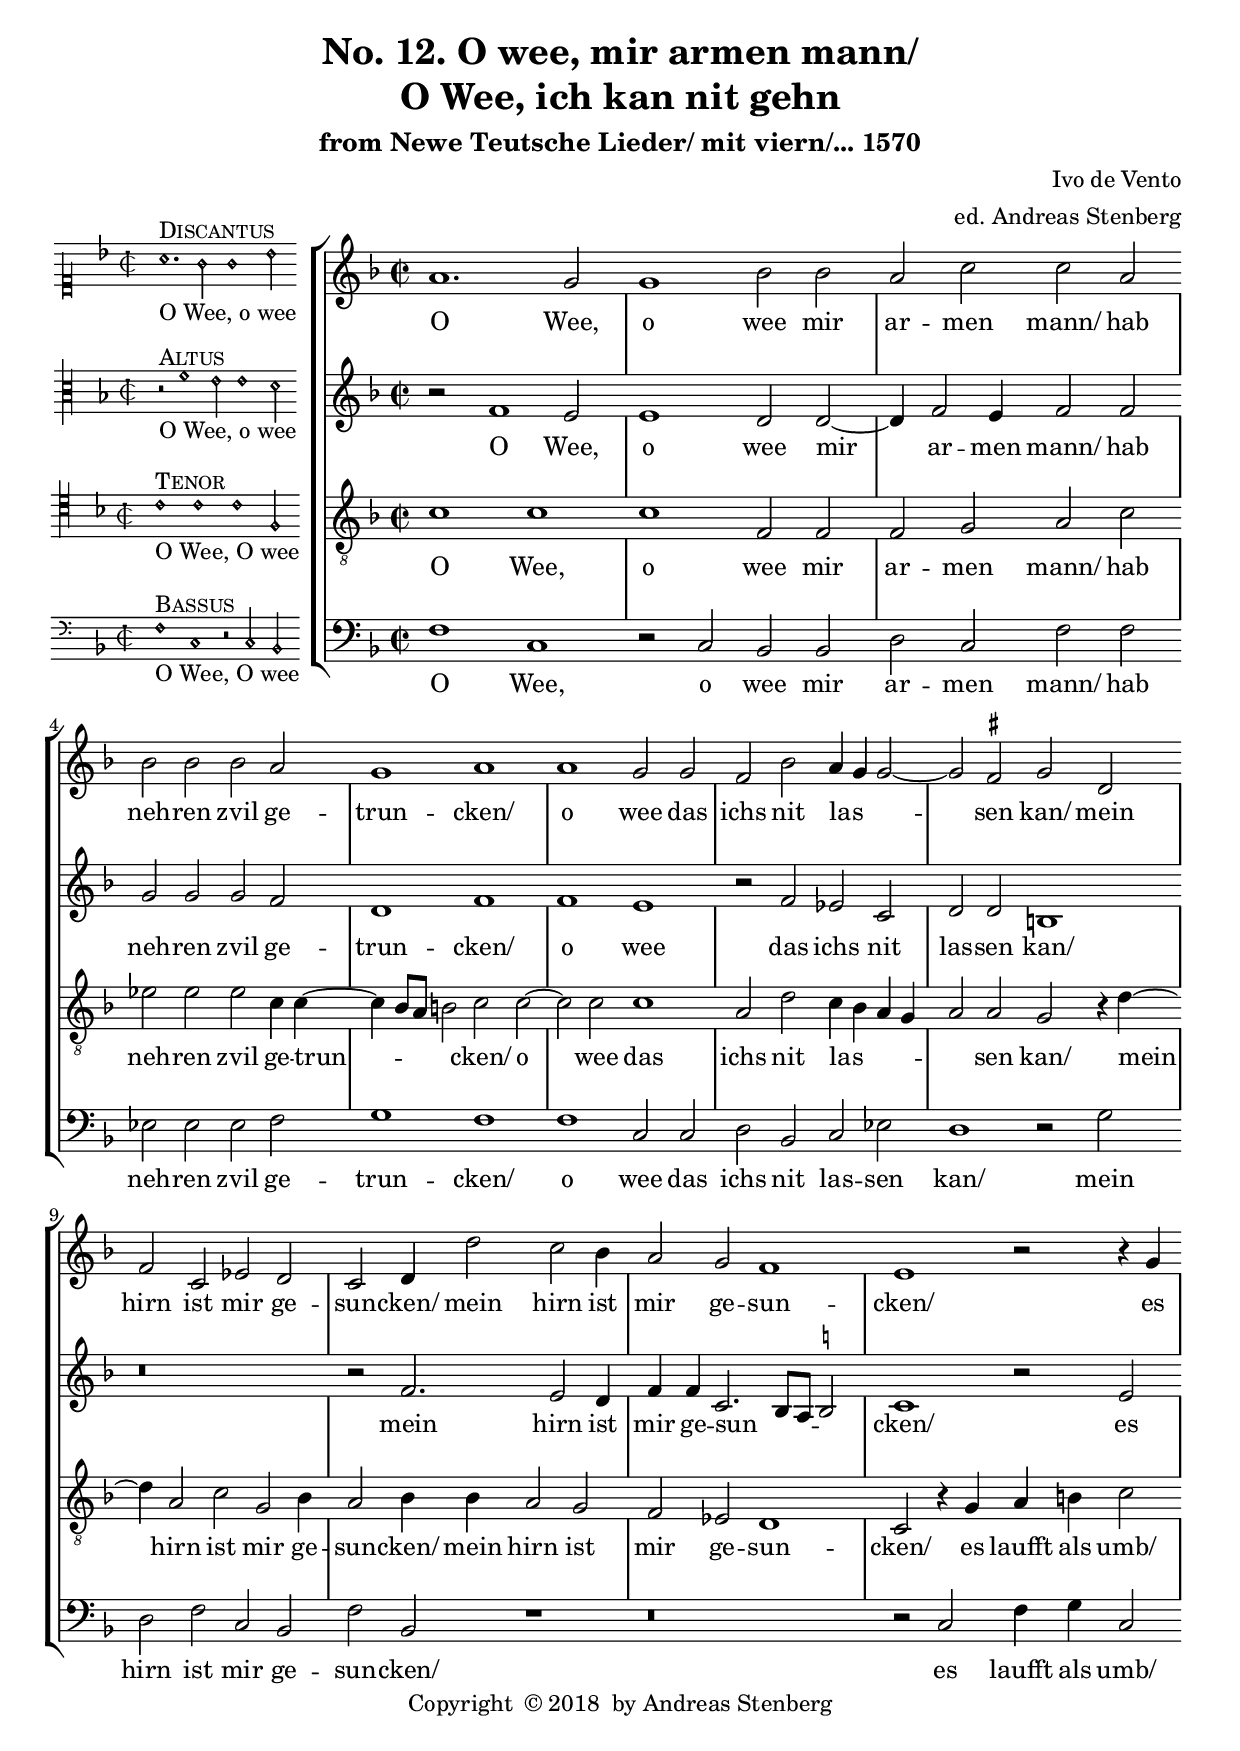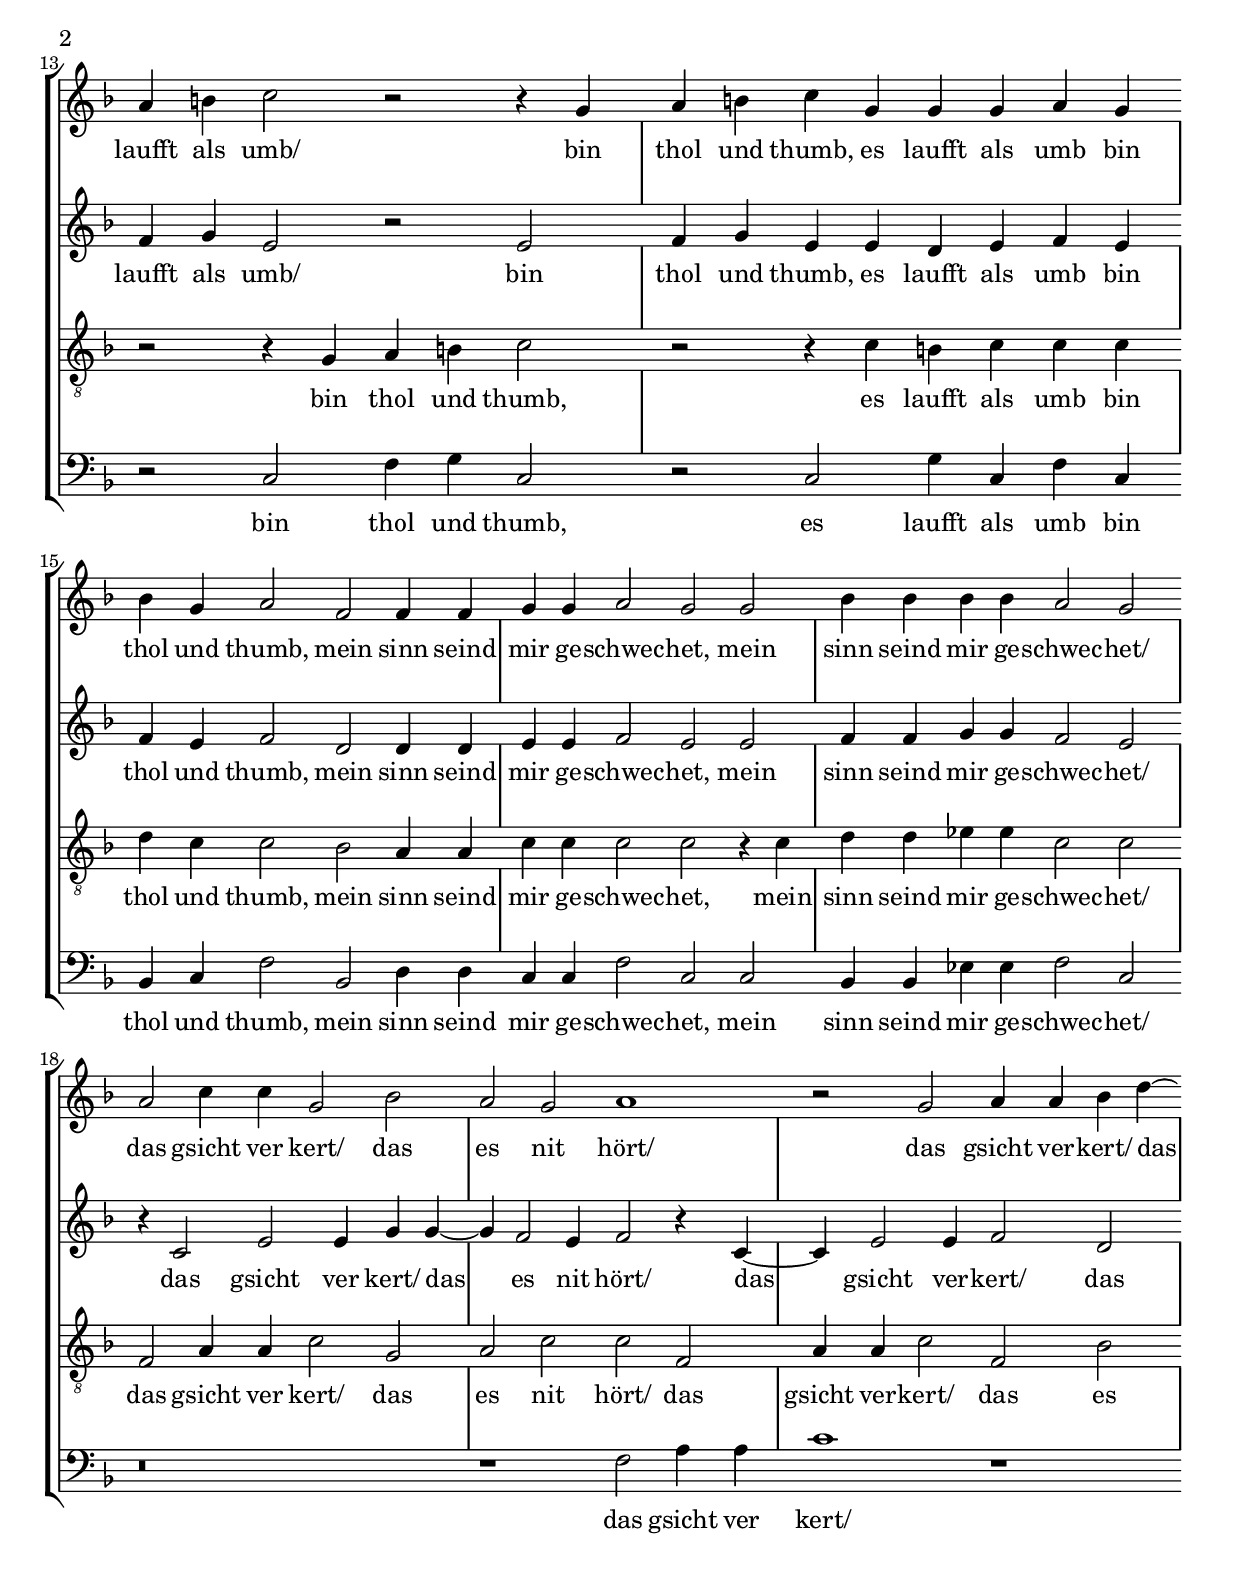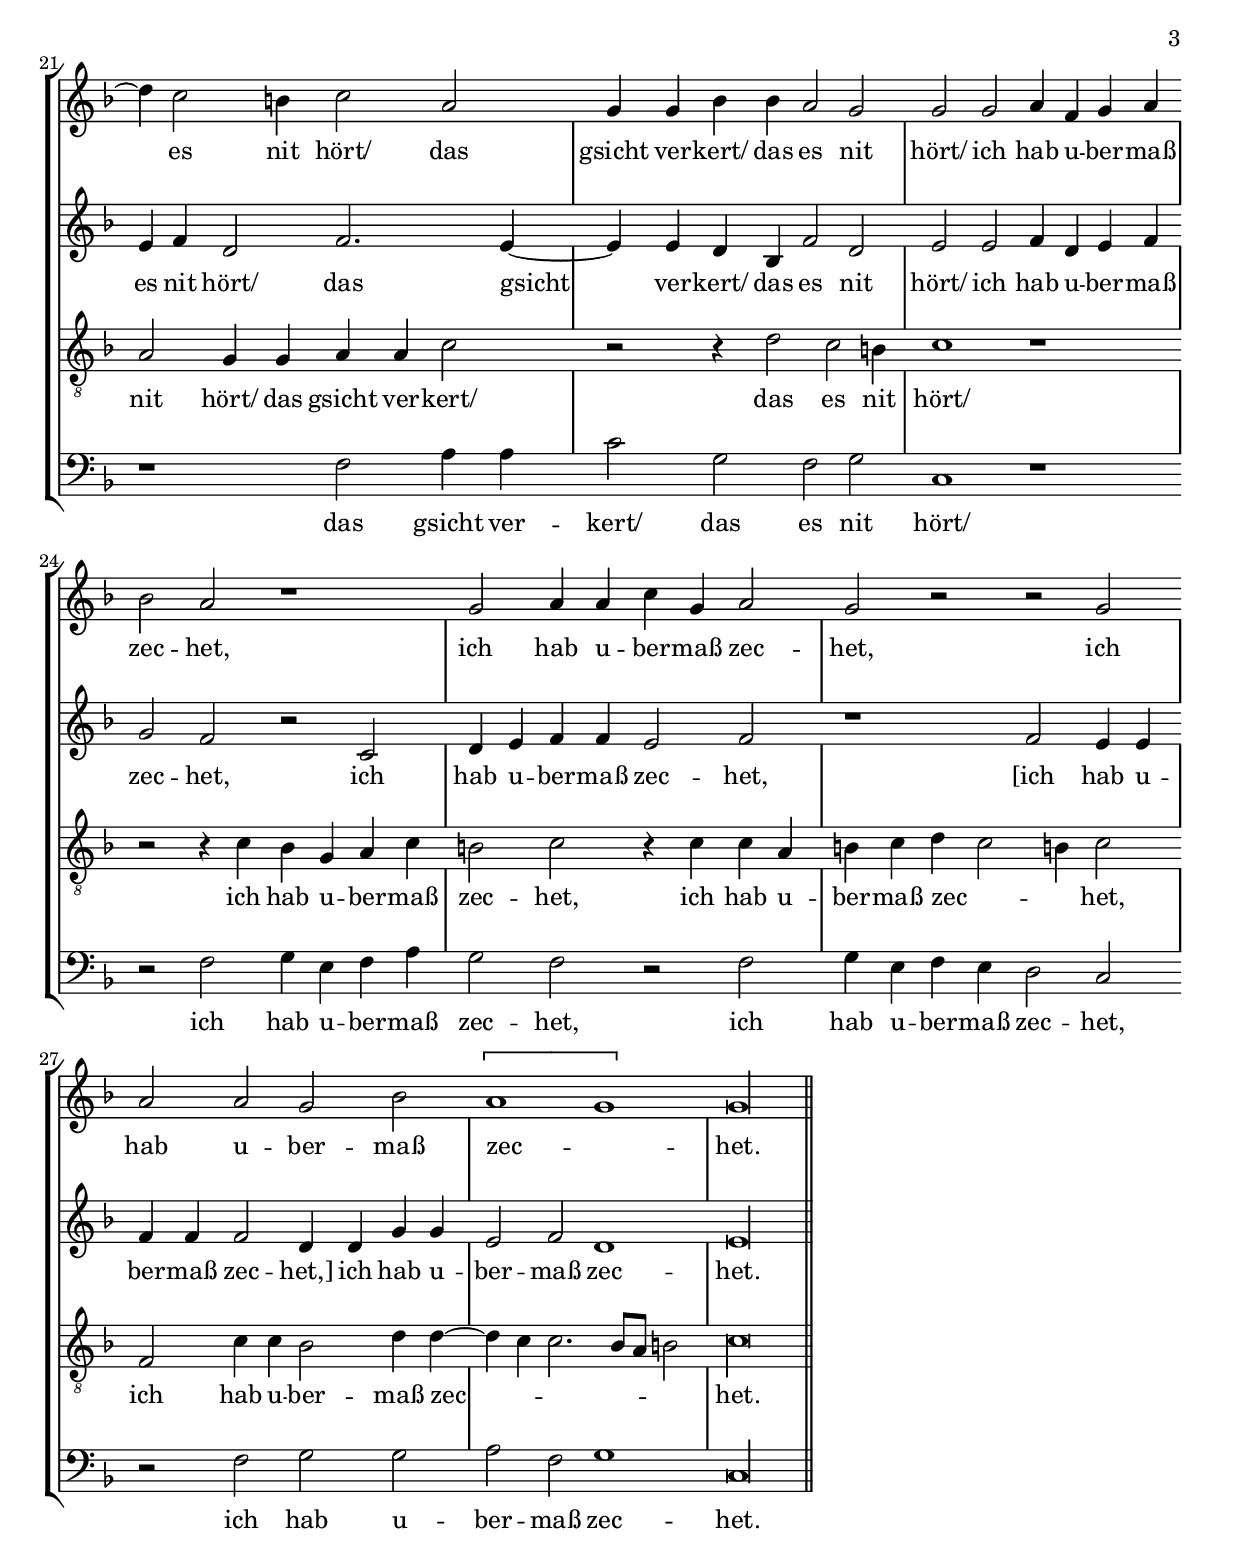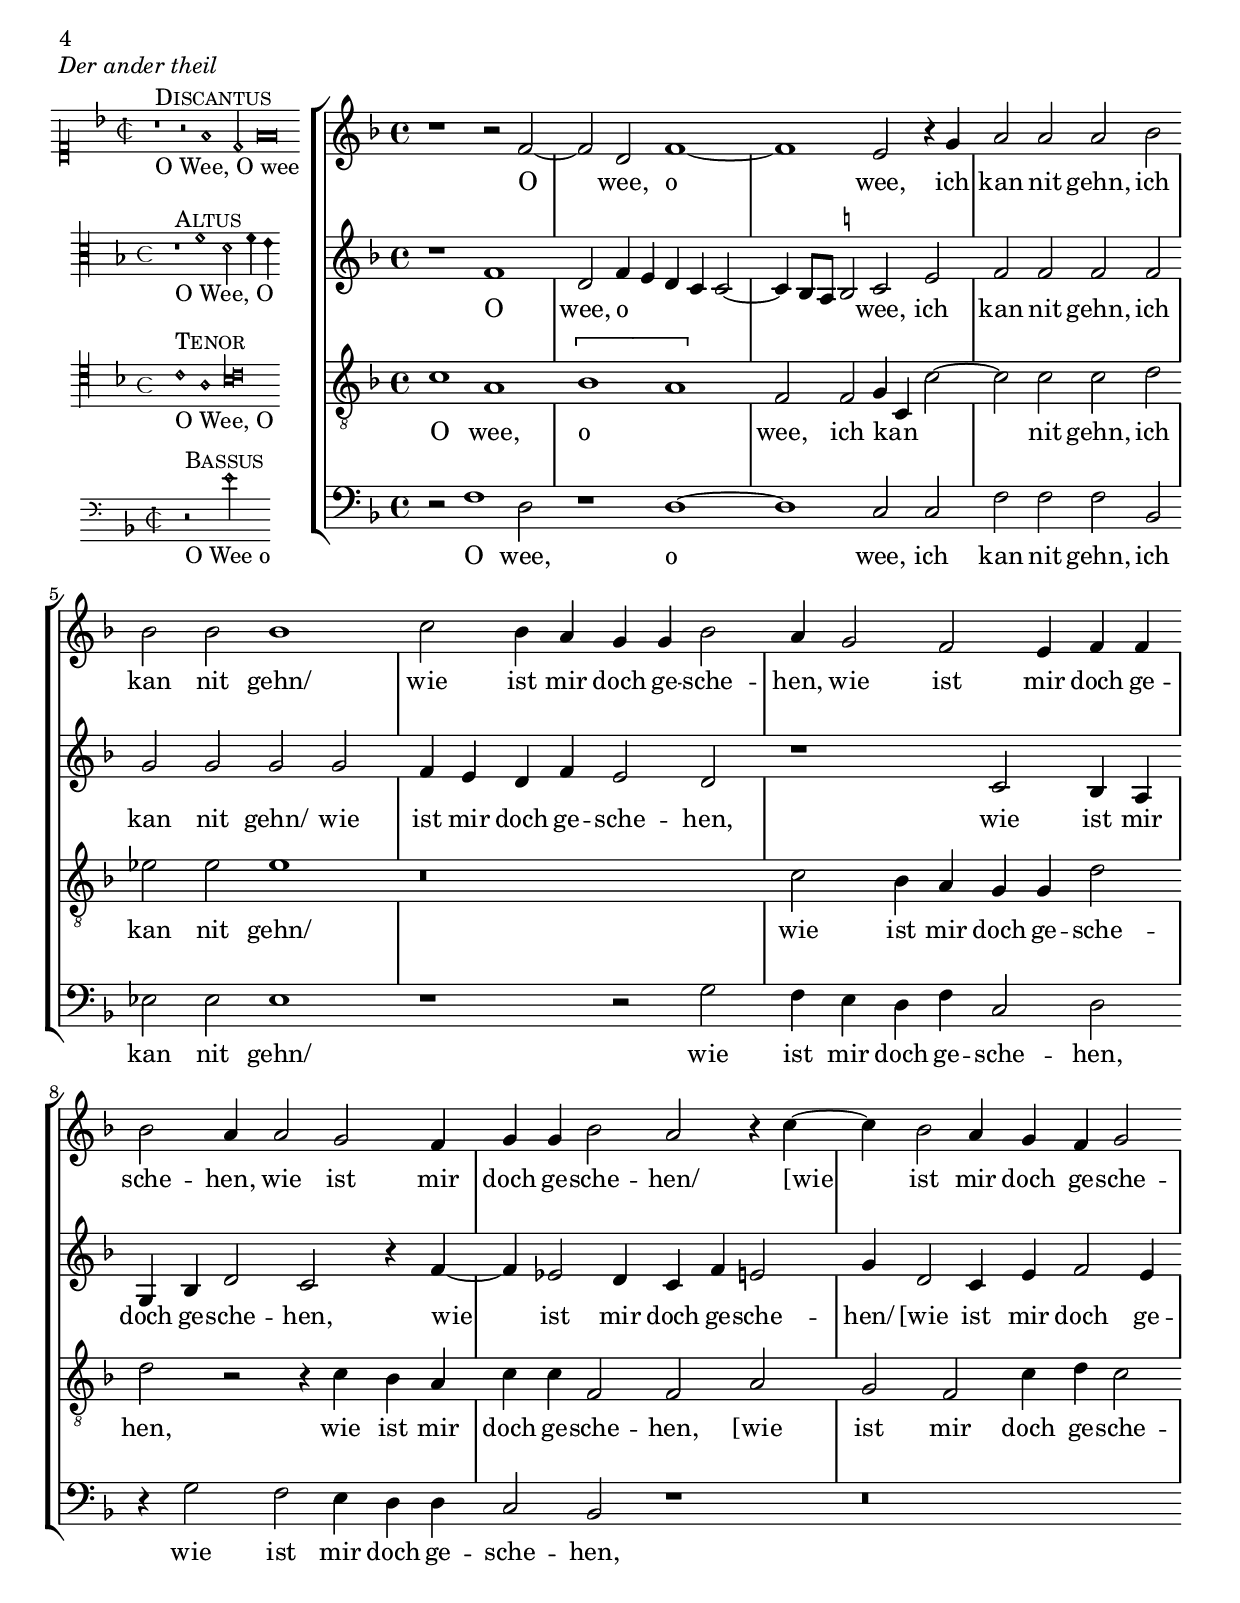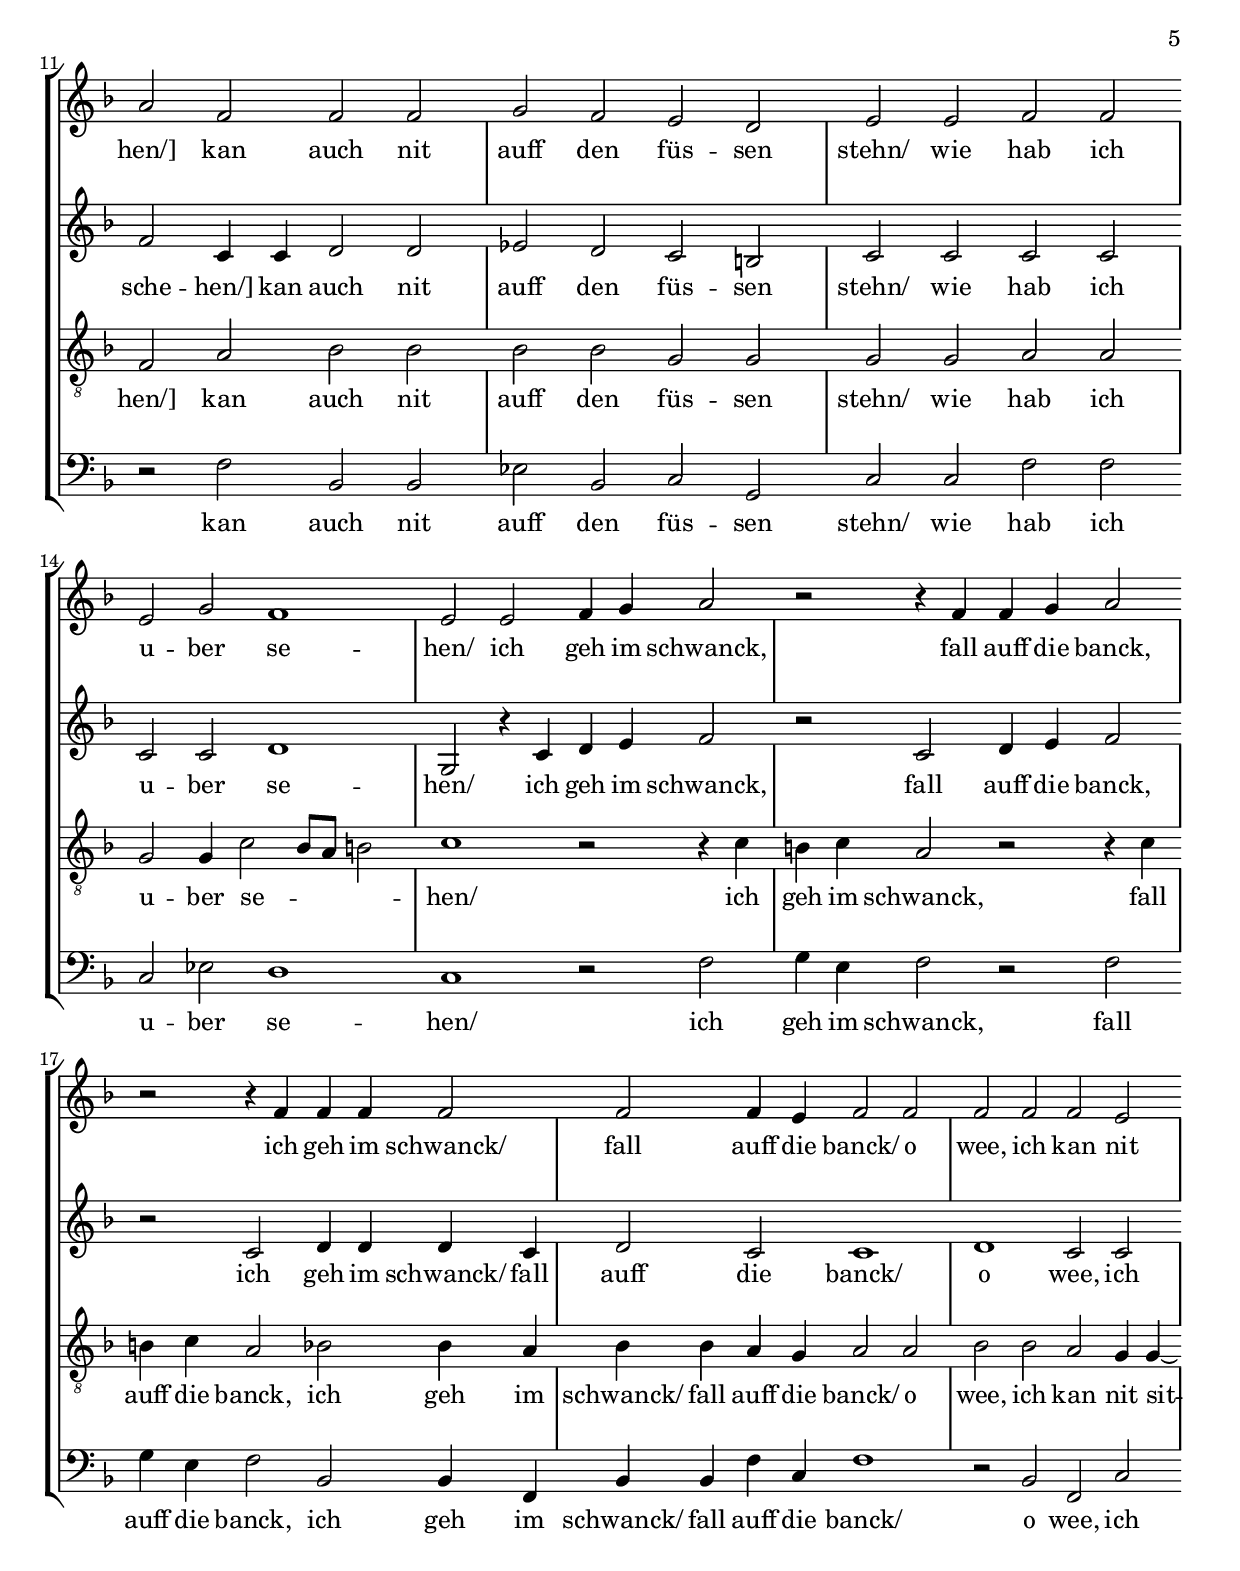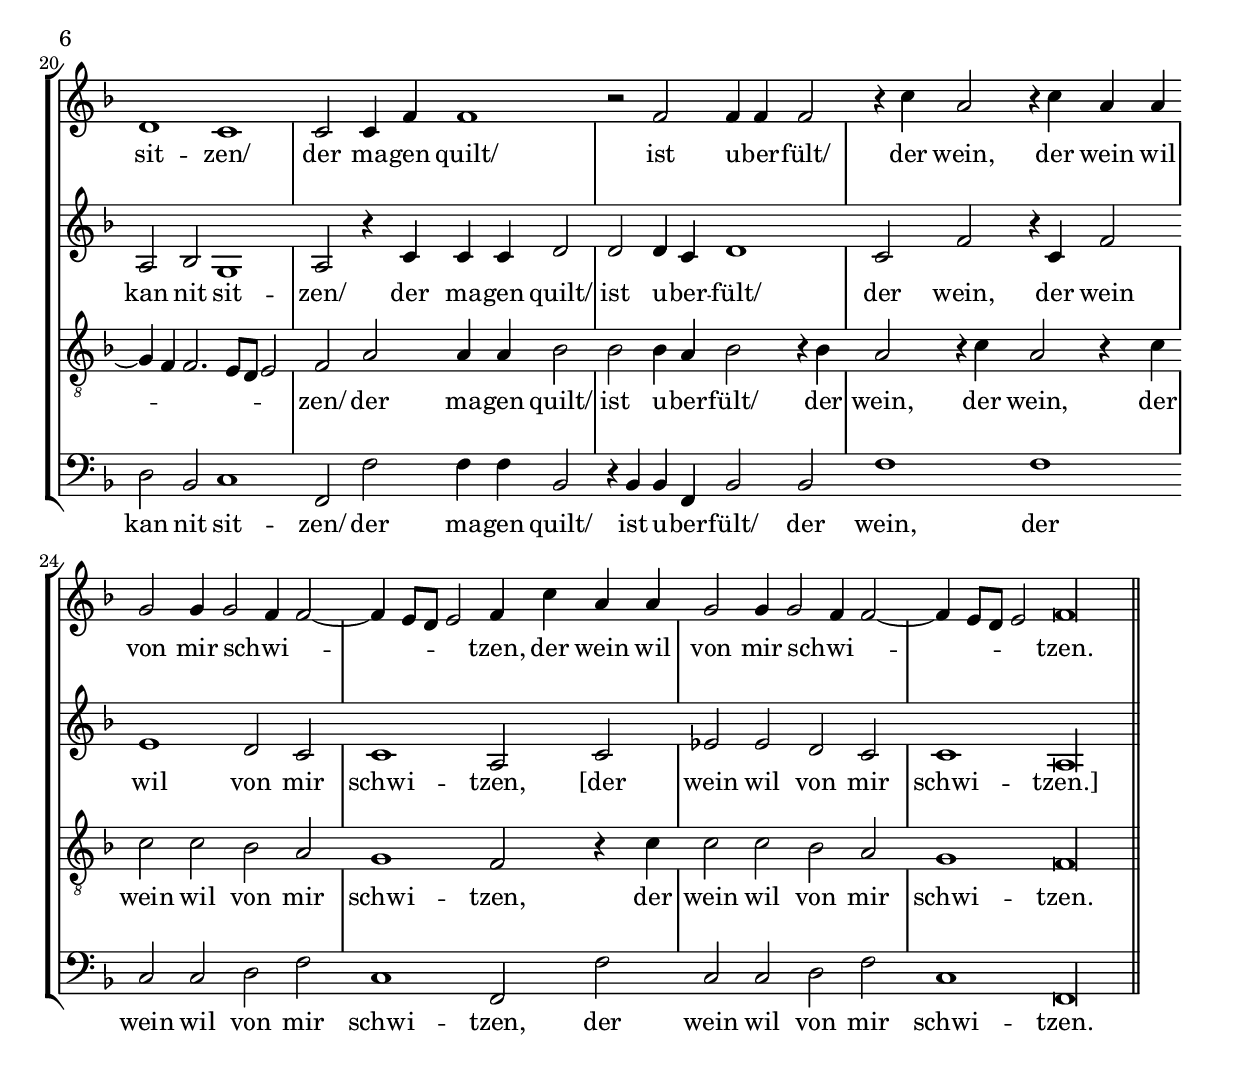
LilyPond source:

\version "2.18.0"
\include "deutsch.ly"
ficta = \once \set suggestAccidentals =##t
\header {
  title = \markup {
    \center-column {
      "No. 12. O wee, mir armen mann/"
      "O Wee, ich kan nit gehn"
      \vspace #0.5
    }
  }
  subtitle = "from Newe Teutsche Lieder/ mit viern/... 1570"
  composer = "Ivo de Vento"
  arranger = "ed. Andreas Stenberg"
  poet = ""
  meter =""
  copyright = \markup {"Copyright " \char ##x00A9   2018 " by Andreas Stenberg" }
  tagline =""
}
global = {
  \key f \major
}

sopMusic = \relative c'' {

  \set Score.tempoHideNote = ##t
  \tempo 2 = 86
  \time 2/2
  \set Timing.measureLength = #(ly:make-moment 4/2)
  \override Staff.BarLine.transparent = ##t
 a1. g2
 g1 b2 b2
 a2 c2 c2 a2
 b2 b2 b2 a2
 g1 a1
 a1	 							%% end of first line in orig.
 g2 g2
 f2 b2 a4 \melisma g4 g2~
 g2\melismaEnd \ficta fis2 g2 d2
 f2 c2 es2 d2
 c2 d4 d'2 c2 b4						%% end of second line
 a2 g2 f1
 e1 r2 r4 g4
 a4 h4 c2 r2 r4 g4
 a4 h4 c4 g4 g4 g4 a4 g4
 b4 g4 a2							%% end of third line
 f2 f4 f4
 g4 g4 a2 g2 g2
 b4 b4 b4 b4 a2 g2
 a2 c4 c4 g2 b2							%% end of fourth line
 a2 g2 a1
 r2 g2 a4 a4 b4 d4~
 d4 c2 h4 c2 a2
 g4 g4 b4 b4 a2 g2
 g2 g2								%% end of fifth line
 a4 f4 g4 a4
 b2 a2 r1
 g2 a4 a4 c4 g4 a2
 g2 r2 r2 g2
 a2 a2 g2 b2
 \[a1\melisma g1\]\melismaEnd
 \cadenzaOn
 g\longa
 \revert Staff.BarLine.transparent
  \bar "||"
}
sopWords = \lyricmode {
  O Wee, o wee mir ar -- men mann/
  hab neh -- ren zvil ge -- trun -- cken/
  o wee das ichs nit las --  sen kan/
  mein hirn ist mir ge -- sun -- cken/
  mein hirn ist mir ge -- sun -- cken/
  es laufft als umb/
  bin thol und thumb,
  es laufft als umb bin thol und thumb,
  mein sinn seind mir ge -- schwec -- het,
  mein sinn seind mir ge -- schwec -- het/
  das gsicht ver kert/
  das es nit hört/
  das gsicht ver  -- kert/
  das es nit hört/
  das gsicht ver  -- kert/
  das es nit hört/
  ich hab u -- ber -- maß zec -- het,
  ich hab u -- ber -- maß zec -- het,
  ich hab u -- ber -- maß zec -- het.
}
altoMusic = \relative c' {
  \override Staff.BarLine.transparent = ##t
  r2 f1 e2
  e1 d2 d2~
  d4 f2 e4 f2 f2
  g2 g2 g2 f2
  d1 f1
  f1										%% end of first line in orig.
  e1
  r2 f2 es2 c2
  d2 d2 h1
  r\breve
  r2 f'2. e2 d4
  f4 f4 c2.\melisma b8 a8 \ficta h2\melismaEnd
  c1 r2 e2
  f4 g4 e2 r2 e2								%% end of second line
  f4 g4 e4 e4 d4 e4 f4 e4
  f4 e4 f2 d2  d4 d4
  e4 e4 f2 e2 e2								%% end of third line
  f4 f4 g4 g4 f2 e2
  r4 c2 e2 e4  g4 g4~
  g4 f2 e4  f2 r4 c4~
  c4 e2 e4 f2 d2								%% end of fourth line
  e4 f4 d2 f2. e4~
  e4 e4 d4 b4 f'2 d2
  e2 e2 f4 d4 e4 f4
  g2 f2 r2 c2									%% end of fifth line
  d4 e4 f4 f4 e2 f2
  r1 f2 e4 e4
  f4 f4 f2 d4 d4 g4 g4
  e2 f2 d1
  \cadenzaOn
  e\longa
  \revert Staff.BarLine.transparent
}
altoWords = \lyricmode {
  O Wee, o wee mir ar -- men mann/
  hab neh -- ren zvil ge -- trun -- cken/
  o wee das ichs nit las --  sen kan/
  mein hirn ist mir ge -- sun -- cken/
  es laufft als umb/
  bin thol und thumb,
  es laufft als umb bin thol und thumb,
  mein sinn seind mir ge -- schwec -- het,
  mein sinn seind mir ge -- schwec -- het/
  das gsicht ver kert/
  das es nit hört/
  das gsicht ver  -- kert/
  das es nit hört/
  das gsicht ver  -- kert/
  das es nit hört/
  ich hab u -- ber -- maß zec -- het,
  ich hab u -- ber -- maß zec -- het,
  [ich hab u -- ber -- maß zec -- het,]
  ich hab u -- ber -- maß zec -- het.
}
tenorMusic = \relative c' {
  \clef "treble_8"
  \override Staff.BarLine.transparent = ##t
   c1 c1 
   c1 f,2 f2
   f2 g2 a2 c2
   es2 es2 es2 c4 c4~\melisma
   c4 b8 a8 h2\melismaEnd							%% end of first line in orig.
   c2 c2~
   c2 c2 c1
   a2 d2 c4\melisma b4 a4 g4
   a2\melismaEnd a2 g2 r4 d'4~
   d4 a2 c2 g2 b4
   a2 b4 b4									%% end of second line.
   a2 g2
   f2 es2 d1
   c2 r4 g'4 a4 h4 c2
   r2 r4 g4 a4 h4 c2
   r2 r4 c4 h4 c4 c4 c4 							%% end of third line
   d4 c4 c2 b2a4 a4
   c4 c4 c2 c2 r4 c4
   d4 d4 es4 es4 c2 c2
   f,2 a4 a4 c2 g2								%% end of fourth line
   a2 c2 c2 f,2
   a4 a4 c2 f,2 b2
   a2 g4 g4 a4 a4 c2
   r2 r4 d2 c2 h4
   c1 r1
   r2 r4 c4									%% end of fifth line
   b4 g4 a4 c4
   h2 c2 r4 c4 c4 a4
   h4 c4 d4\melisma c2 h!4\melismaEnd c2
   f,2 c'4 c4 b2 d4 d4~\melisma
   d4 c4 c2. b8 a8 h2\melismaEnd
   \cadenzaOn
   c\longa
 \revert Staff.BarLine.transparent
}
tenorWords = \lyricmode {
  O Wee, o wee mir ar -- men mann/
  hab neh -- ren zvil ge -- trun -- cken/
  o wee das ichs nit las --  sen kan/
  mein hirn ist mir ge -- sun -- cken/
  mein hirn ist mir ge -- sun -- cken/
  es laufft als umb/
  bin thol und thumb,
  es laufft als umb bin thol und thumb,
  mein sinn seind mir ge -- schwec -- het,
  mein sinn seind mir ge -- schwec -- het/
  das gsicht ver kert/
  das es nit hört/
  das gsicht ver  -- kert/
  das es nit hört/
  das gsicht ver  -- kert/
  das es nit hört/
  ich hab u -- ber -- maß zec -- het,
  ich hab u -- ber -- maß zec -- het,
  ich hab u -- ber -- maß zec -- het.
}
bassMusic = \relative c {
  \override Staff.BarLine.transparent = ##t
  f1 c1
  r2 c2 b2 b2
  d2 c2 f2 f2
  es2 es2 es2 f2
  g1 f1										%% end of first line in orig.
  f1 c2 c2 
  d2 b2 c2 es2
  d1 r2 g2
  d2 f2 c2 b2
  f'2 b,2 r1
  r\breve
  r2 c2 f4 g4 c,2								%% end of second line
  r2 c2 f4 g4 c,2
  r2 c2 g'4 c,4 f4 c4
  b4 c4 f2 b,2 d4 d4
  c4 c4 f2 c2 c2								%% end of thrid line
  b4 b4 es4 es f2 c2
  r\breve
  r1 f2 a4 a4
  c1 r1
  r1 f,2 a4 a4 
  c2 g2 f2 g2
  c,1										%% end of fourth line
  r1
  r2 f2 g4 e4 f4 a4
  g2 f2 r2 f2
  g4 e4 f4 e4 d2 c2
  r2 f2 g2 g2
  a2 f2 g1
  \cadenzaOn
  c,\longa
  \revert Staff.BarLine.transparent
}
bassWords = \lyricmode {
  O Wee, o wee mir ar -- men mann/
  hab neh -- ren zvil ge -- trun -- cken/
  o wee das ichs nit las --  sen kan/
  mein hirn ist mir ge -- sun -- cken/
  es laufft als umb/
  bin thol und thumb,
  es laufft als umb bin thol und thumb,
  mein sinn seind mir ge -- schwec -- het,
  mein sinn seind mir ge -- schwec -- het/
  das gsicht ver kert/
  das gsicht ver  -- kert/
  das es nit hört/
  ich hab u -- ber -- maß zec -- het,
  ich hab u -- ber -- maß zec -- het,
  ich hab u -- ber -- maß zec -- het.
}
incipitDiscantus = \markup {
  \score {
    {
      %      \set Staff.instrumentName = #"Tenor "
      \override NoteHead.style = #'neomensural
      \override Rest.style = #'neomensural
      \override Staff.TimeSignature.style = #'mensural
      \cadenzaOn
      \clef "petrucci-c1"
      \key f \major
      \time 2/2

      a'1. ^\markup { \smallCaps"Discantus"} _"O Wee, o wee"
      g'2 g'1 b'2
    }
    \layout {
      \context {
        \Voice
        \remove "Ligature_bracket_engraver"
        \consists "Mensural_ligature_engraver"
      }
      line-width = 4.5\cm
    }
  }
}


incipitAltus = \markup {
  \score {
    {
      %      \set Staff.instrumentName = #"Tenor "
      \override NoteHead.style = #'neomensural
      \override Rest.style = #'neomensural
      \override Staff.TimeSignature.style = #'mensural
      \cadenzaOn
      \clef "petrucci-c3"
      \key f \major
      \time 2/2
      r2^\markup \smallCaps"Altus"_"O Wee, o wee"
      f'1 e'2 e'1 d'2
    }
    \layout {
      \context {
        \Voice
        \remove "Ligature_bracket_engraver"
        \consists "Mensural_ligature_engraver"
      }
      line-width = 4.5\cm
    }
  }
}


incipitTenor = \markup {
  \score {
    {
      %      \set Staff.instrumentName = #"Tenor "
      \override NoteHead.style = #'neomensural
      \override Rest.style = #'neomensural
      \override Staff.TimeSignature.style = #'mensural
      \cadenzaOn
      \clef "petrucci-c4"
      \key f \major
      \time 2/2
      c'1 ^\markup \smallCaps"Tenor" _"O Wee, O wee"
      c'1 c'1 f2
    }
    \layout {
      \context {
        \Voice
        \remove "Ligature_bracket_engraver"
        \consists "Mensural_ligature_engraver"
      }
      line-width = 5.0\cm
    }
  }
}
#(append! supported-clefs '(("mensural-f3" . ("clefs.mensural.f" 0 0))))

incipitBassus = \markup {
  \score {
    {
      %      \set Staff.instrumentName = #"Tenor "
      \override NoteHead.style = #'neomensural
      \override Rest.style = #'neomensural
      \override Staff.TimeSignature.style = #'mensural
      \cadenzaOn
      \clef "mensural-f"
      \key f \major
      \time 2/2
      f1^\markup \smallCaps"Bassus"_"O Wee, O wee"
      c1 r2 c2 b,2
    }
    \layout {
      \context {
        \Voice
        \remove "Ligature_bracket_engraver"
        \consists "Mensural_ligature_engraver"
      }
      line-width = 4.5\cm
    }
  }
}


\score {
  <<
    \new StaffGroup \with {
      \override VerticalAxisGroup.staff-staff-spacing = #'((basic-distance . 12))
    } <<
      \new Staff = treble <<
        \set Staff.instrumentName = \incipitDiscantus
        \new Voice = "sopranos" {
          \set  Staff.midiInstrument ="choir aahs"
          %	\voiceOne
          << \global \sopMusic >>
        }
      >>
      \new Lyrics = sopranos { s1 }

      \new Staff = "medius" <<
        \set Staff.instrumentName = \incipitAltus

        \new Voice = "altos" {
          %	\voiceTwo
          \set  Staff.midiInstrument ="choir aahs"
          << \global \altoMusic >>
        }
      >>

      \new Lyrics = "altos" { s1 }
      \new Staff = tenors <<
        \set Staff.instrumentName = \incipitTenor

        \clef "treble"
        \new Voice = "tenors" {
          \set  Staff.midiInstrument ="choir aahs"
          %	\voiceOne
          << \global \tenorMusic >>
        }
      >>
      \new Lyrics = "tenors" { s1 }

      \new Staff ="basses" {
        \set Staff.instrumentName = \incipitBassus

        \new Voice = "basses" {
          \set  Staff.midiInstrument ="choir aahs"
          \clef "bass"
          %	\voiceTwo
          << \global \bassMusic >>
        }
      }
    >>
    \new Lyrics = basses { s1 }

    \context Lyrics = sopranos \lyricsto sopranos \sopWords
    \context Lyrics = altos \lyricsto altos \altoWords
    \context Lyrics = tenors \lyricsto tenors \tenorWords
    \context Lyrics = basses \lyricsto basses \bassWords
  >>
  \layout {
    \context {
      \Score
      % no bars in staves
      %      \override BarLine.transparent = ##t

    }
    % the next three instructions keep the lyrics between the bar lines
    \context {
      \Lyrics
      \consists "Bar_engraver"
      \override BarLine.transparent = ##t
    }
    \context {
      \StaffGroup
      \consists "Separating_line_group_engraver"
    }
    \context {
      \Voice
      % no slurs
      \override Slur.transparent = ##t
      % Comment in the below "\remove" command to allow line
      % breaking also at those barlines where a note overlaps
      % into the next bar.  The command is commented out in this
      % short example score, but especially for large scores, you
      % will typically yield better line breaking and thus improve
      % overall spacing if you comment in the following command.
      %\remove "Forbid_line_break_engraver"
    }
    indent = 4.5\cm
  }

}
%% second part
globalIIl = {
  \key f \major
}

sopMusicII = \relative c'' {

  \set Score.tempoHideNote = ##t
  \tempo 2 = 86
  \time 4/4
  \set Timing.measureLength = #(ly:make-moment 4/2)
 \override Staff.BarLine.transparent = ##t
 r1 r2 f,2~
 f2 d2 f1~
 f1 e2 r4 g4
 a2 a2 a2 b2
 b2 b2 b1
 c2 b4 a4								%% end of first line in orig.
 g4 g4 b2
 a4 g2 f2 e4 f4 f4
 b2 a4 a2 g2 f4
 g4 g4 b2 a2 r4 c4~
 c4 b2 a4								%% end of second line
 g4 f4 g2 
 a2 f2 f2 f2 
 g2 f2 e2 d2
 e2 e2 f2 f2
 e2 g2 f1
 e2 e2 									%% end of third line
 f4 g4 a2
 r2 r4 f4 f4 g4 a2
 r2 r4 f4 f4 f4 f2
 f2 f4 e4 f2 f2
 f2 f2									%% end of fourth line
 f2 e2
 d1 c1
 c2 c4 f4 f1
 r2 f2 f4 f4 f2
 r4 c'4 a2 r4 c4 a4 a4
 g2 g4 g2\melisma f4 f2~
 f4 e8 d8 e2\melismaEnd						%% end of fifth line
 f4 c'4 a4 a4
 g2 g4 g2\melisma f4 f2~
 f4 e8 d8 e2\melismaEnd
 \cadenzaOn
 f\longa
 \revert Staff.BarLine.transparent
  \bar "||"
}
sopWordsII = \lyricmode {
  O wee, o wee, ich kan nit gehn,
  ich kan nit gehn/
  wie ist mir doch ge -- sche -- hen,
  wie ist mir doch ge -- sche -- hen,
  wie ist mir doch ge -- sche -- hen/
  [wie ist mir doch ge -- sche -- hen/]
  kan auch nit auff den füs -- sen stehn/
  wie hab ich u -- ber se -- hen/
  ich geh im schwanck,
  fall auff die banck,
  ich geh im schwanck/
  fall auff die banck/
  o wee, ich kan nit sit -- zen/
  der ma -- gen quilt/
  ist u -- ber -- fült/
  der wein, der wein wil von mir schwi -- tzen,
  der wein wil von mir schwi -- tzen.
}
altoMusicII = \relative c' {
  \override Staff.BarLine.transparent = ##t
  r1 f1 
  d2 f4\melisma e4 d4 c4 c2~
  c4 b8 a8 \ficta h2\melismaEnd c2 e2 
  f2 f2 f2 f2 
  g2 g2									%% end of first line in orig.
  g2 g2 
  f4 e4 d4 f4 e2 d2
  r1 c2 b4 a4
  g4 b4 d2 c2 r4 f4~
  f4 es2 d4 c4 f4 e2
  g4 d2 c4								%% end of second line
  e4 f2 e4
  f2 c4 c4 d2 d2
  es2 d2 c2 h2 
  c2 c2 c2 c2 
  c2 c2 d1
  g,2 r4 c4								%% end of third line
  d4 e4 f2
  r2 c2 d4 e4 f2
  r2 c2 d4 d4 d4 c4
  d2 c2 c1
  d1 c2 c2 
  a2 b2 g1
  a2 r4 c4								%% end of fourth line
  c4 c4 d2 
  d2 d4 c4 d1 
  c2 f2 r4 c4 f2
  e1 d2 c2
  c1 a2 c2
  es2 es2 d2 c2
  c1
  \cadenzaOn
  a\longa
  \revert Staff.BarLine.transparent
}
altoWordsII = \lyricmode {
  O wee, o wee, ich kan nit gehn,
  ich kan nit gehn/
  wie ist mir doch ge -- sche -- hen,
  wie ist mir doch ge -- sche -- hen,
  wie ist mir doch ge -- sche -- hen/
  [wie ist mir doch ge -- sche -- hen/]
  kan auch nit auff den füs -- sen stehn/
  wie hab ich u -- ber se -- hen/
  ich geh im schwanck,
  fall auff die banck,
  ich geh im schwanck/
  fall auff die banck/
  o wee, ich kan nit sit -- zen/
  der ma -- gen quilt/
  ist u -- ber -- fült/
  der wein, der wein wil von mir schwi -- tzen,
  [der wein wil von mir schwi -- tzen.]
}
tenorMusicII = \relative c' {
  \clef "treble_8"
  \override Staff.BarLine.transparent = ##t
   c1 a1
   \[b1\melisma a1\]\melismaEnd
   f2 f2 g4\melisma c,4 c'2~
   c2\melismaEnd c2 c2 d2 
   es2 es2 es1
   r\breve
   c2 b4 a4							%% end of first line in orig.
   g4 g4 d'2
   d2 r2 r4 c4 b4 a4
   c4 c4 f,2 f2 a2
   g2 f2 c'4 d4 c2
   f,2 a2 b2 b2							%% end of second line
   b2 b2 g2 g2 
   g2 g2 a2 a2
   g2 g4 c2\melisma b8 a8 h2\melismaEnd
   c1 r2 r4 c4
   h4 c4 a2 r2 r4 c4
   h4 c4 a2							%% en of third line
   b2 b4 a4
   b4 b4 a4 g4 a2 a2
   b2 b2 a2 g4 g4~\melisma
   g4 f4 f2. e8 d8 e2\melismaEnd
   f2 a2 a4 a4 b2						%% end of fourth line
   b2 b4 a4 b2 r4 b4
   a2 r4 c4 a2 r4 c4 
   c2 c2 b2 a2
   g1 f2 r4 c'4
   c2 c2 b2 a2
   g1
   \cadenzaOn
   f\longa
 \revert Staff.BarLine.transparent
}
tenorWordsII = \lyricmode {
  O wee, o wee, ich kan nit gehn,
  ich kan nit gehn/
  wie ist mir doch ge -- sche -- hen,
  wie ist mir doch ge -- sche -- hen,
  [wie ist mir doch ge -- sche -- hen/]
  kan auch nit auff den füs -- sen stehn/
  wie hab ich u -- ber se -- hen/
  ich geh im schwanck,
  fall auff die banck,
  ich geh im schwanck/
  fall auff die banck/
  o wee, ich kan nit sit -- zen/
  der ma -- gen quilt/
  ist u -- ber -- fült/
  der wein, 
  der wein, 
  der wein wil von mir schwi -- tzen,
  der wein wil von mir schwi -- tzen.
}
bassMusicII = \relative c {
  \override Staff.BarLine.transparent = ##t
  r2 f1 d2
  r1 d1~
  d1 c2 c2 
  f2 f2 f2 b,2
  es2 es2 es1
  r1 r2 g2						%% end of first line in orig.
  f4 e4 d4 f4 c2 d2
  r4 g2 f2 e4 d4 d4
  c2 b2 r1
  r\breve
  r2 f'2 b,2 b2
  es2 b2 c2 g2						%% end of second line
  c2 c2 f2 f2
  c2 es2 d1
  c1 r2 f2
  g4 e4 f2 r2 f2
  g4 e4 f2 b,2 b4 f4					%% end of third line
  b4 b4 f'4 c4 f1
  r2 b,2 f2 c'2
  d2 b2 c1
  f,2 f'2 f4 f4 b,2
  r4 b4 b4 f4						%% end of fourth line
  b2 b2 
  f'1 f1 
  c2 c2 d2 f2 
  c1 f,2 f'2 
  c2 c2 d2 f2 
  c1
  \cadenzaOn
  f,\longa
  \revert Staff.BarLine.transparent
}
bassWordsII = \lyricmode {
  O wee, o wee, ich kan nit gehn,
  ich kan nit gehn/
  wie ist mir doch ge -- sche -- hen,
  wie ist mir doch ge -- sche -- hen,
  kan auch nit auff den füs -- sen stehn/
  wie hab ich u -- ber se -- hen/
  ich geh im schwanck,
  fall auff die banck,
  ich geh im schwanck/
  fall auff die banck/
  o wee, ich kan nit sit -- zen/
  der ma -- gen quilt/
  ist u -- ber -- fült/
  der wein, der wein wil von mir schwi -- tzen,
  der wein wil von mir schwi -- tzen.
}
incipitDiscantusII = \markup {
  \score {
    {
      %      \set Staff.instrumentName = #"Tenor "
      \override NoteHead.style = #'neomensural
      \override Rest.style = #'neomensural
      \override Staff.TimeSignature.style = #'mensural
      \cadenzaOn
      \clef "petrucci-c1"
      \key f \major
      \time 2/2

      r1 ^\markup { \smallCaps"Discantus"} _"O Wee, O wee"
      r2 f'1 d'2 f'\breve
    }
    \layout {
      \context {
        \Voice
        \remove "Ligature_bracket_engraver"
        \consists "Mensural_ligature_engraver"
      }
      line-width = 4.5\cm
    }
  }
}


incipitAltusII = \markup {
  \score {
    {
      %      \set Staff.instrumentName = #"Tenor "
      \override NoteHead.style = #'neomensural
      \override Rest.style = #'neomensural
      \override Staff.TimeSignature.style = #'mensural
      \cadenzaOn
      \clef "petrucci-c3"
      \key f \major
      \time 4/4
      r1^\markup \smallCaps"Altus"_"O Wee, O "
      f'1 d'2 f'4 e'4
    }
    \layout {
      \context {
        \Voice
        \remove "Ligature_bracket_engraver"
        \consists "Mensural_ligature_engraver"
      }
      line-width = 4.5\cm
    }
  }
}


incipitTenorII = \markup {
  \score {
    {
      %      \set Staff.instrumentName = #"Tenor "
      \override NoteHead.style = #'neomensural
      \override Rest.style = #'neomensural
      \override Staff.TimeSignature.style = #'mensural
      \cadenzaOn
      \clef "petrucci-c4"
      \key f \major
      \time 4/4
      c'1^\markup \smallCaps"Tenor" _"O Wee, O "
      a1 \[b1 c'1\]
    }
    \layout {
      \context {
        \Voice
        \remove "Ligature_bracket_engraver"
        \consists "Mensural_ligature_engraver"
      }
      line-width = 5.0\cm
    }
  }
}
#(append! supported-clefs '(("mensural-f3" . ("clefs.mensural.f" 0 0))))

incipitBassusII = \markup {
  \score {
    {
      %      \set Staff.instrumentName = #"Tenor "
      \override NoteHead.style = #'neomensural
      \override Rest.style = #'neomensural
      \override Staff.TimeSignature.style = #'mensural
      \cadenzaOn
      \clef "mensural-f"
      \key f \major
      \time 2/2
      r2^\markup \smallCaps"Bassus"_"O Wee o"
      e'2
    }
    \layout {
      \context {
        \Voice
        \remove "Ligature_bracket_engraver"
        \consists "Mensural_ligature_engraver"
      }
      line-width = 4.5\cm
    }
  }
}


\score {
  <<
    \new StaffGroup \with {
      \override VerticalAxisGroup.staff-staff-spacing = #'((basic-distance . 12))
    } <<
      \new Staff = treble <<
        \set Staff.instrumentName = \incipitDiscantusII
        \new Voice = "sopranos" {
          \set  Staff.midiInstrument ="choir aahs"
          %	\voiceOne
          << \globalIIl \sopMusicII >>
        }
      >>
      \new Lyrics = sopranos { s1 }

      \new Staff = "medius" <<
        \set Staff.instrumentName = \incipitAltusII

        \new Voice = "altos" {
          %	\voiceTwo
          \set  Staff.midiInstrument ="choir aahs"
          << \globalIIl \altoMusicII >>
        }
      >>

      \new Lyrics = "altos" { s1 }
      \new Staff = tenors <<
        \set Staff.instrumentName = \incipitTenorII

        \clef "treble"
        \new Voice = "tenors" {
          \set  Staff.midiInstrument ="choir aahs"
          %	\voiceOne
          << \globalIIl \tenorMusicII >>
        }
      >>
      \new Lyrics = "tenors" { s1 }

      \new Staff ="basses" {
        \set Staff.instrumentName = \incipitBassusII

        \new Voice = "basses" {
          \set  Staff.midiInstrument ="choir aahs"
          \clef "bass"
          %	\voiceTwo
          << \globalIIl \bassMusicII >>
        }
      }
    >>
    \new Lyrics = basses { s1 }

    \context Lyrics = sopranos \lyricsto sopranos \sopWordsII
    \context Lyrics = altos \lyricsto altos \altoWordsII
    \context Lyrics = tenors \lyricsto tenors \tenorWordsII
    \context Lyrics = basses \lyricsto basses \bassWordsII
  >>
  \layout {
    \context {
      \Score
      % no bars in staves
      %      \override BarLine.transparent = ##t

    }
    % the next three instructions keep the lyrics between the bar lines
    \context {
      \Lyrics
      \consists "Bar_engraver"
      \override BarLine.transparent = ##t
    }
    \context {
      \StaffGroup
      \consists "Separating_line_group_engraver"
    }
    \context {
      \Voice
      % no slurs
      \override Slur.transparent = ##t
      % Comment in the below "\remove" command to allow line
      % breaking also at those barlines where a note overlaps
      % into the next bar.  The command is commented out in this
      % short example score, but especially for large scores, you
      % will typically yield better line breaking and thus improve
      % overall spacing if you comment in the following command.
      %\remove "Forbid_line_break_engraver"
    }
    indent = 4.5\cm
  }
  \header {
    piece = \markup {
      \column {
      \italic "Der ander theil"
      \vspace #0.5
      }
    }
  }

}

%% for midi
\score {
  <<
    \new StaffGroup <<
      \new Staff = treble <<
        \set Staff.instrumentName = \incipitDiscantus
        \new Voice = "sopranos" {
          \set  Staff.midiInstrument ="choir aahs"
          %	\voiceOne
          << \global { \sopMusic s1 \sopMusicII} >>
        }
      >>
      \new Lyrics = sopranos { s1 }

      \new Staff = "medius" <<
        \set Staff.instrumentName = \incipitAltus

        \new Voice = "altos" {
          %	\voiceTwo
          \set  Staff.midiInstrument ="choir aahs"
          << \global { \altoMusic s1 \altoMusicII } >>
        }
      >>

      \new Lyrics = "altos" { s1 }
      \new Staff = tenors <<
        \set Staff.instrumentName = \incipitTenor

        \clef "treble"
        \new Voice = "tenors" {
          \set  Staff.midiInstrument ="choir aahs"
          %	\voiceOne
          << \global { \tenorMusic s1 \tenorMusicII } >>
        }
      >>
      \new Lyrics = "tenors" { s1 }

      \new Staff ="basses" {
        \set Staff.instrumentName = \incipitBassus

        \new Voice = "basses" {
          \set  Staff.midiInstrument ="choir aahs"
          \clef "G_8"
          %	\voiceTwo
          << \global { \bassMusic s1 \bassMusicII } >>
        }
      }
    >>
    \new Lyrics = basses { s1 }

    \context Lyrics = sopranos \lyricsto sopranos \sopWords \sopWordsII
    \context Lyrics = altos \lyricsto altos \altoWords \altoWordsII
    \context Lyrics = tenors \lyricsto tenors \tenorWords \tenorWordsII
    \context Lyrics = basses \lyricsto basses \bassWords \bassWordsII
  >>
  \midi {}
}
\paper {
  ragged-bottom = ##t
  ragged-last-bottom = ##t
  ragged-last = ##t
}

%{
convert-ly.py (GNU LilyPond) 2.18.2  convert-ly.py: Processing `'...
Applying conversion: 2.15.7, 2.15.9, 2.15.10, 2.15.16, 2.15.17,
2.15.18, 2.15.19, 2.15.20, 2.15.25, 2.15.32, 2.15.39, 2.15.40,
2.15.42, 2.15.43, 2.16.0, 2.17.0, 2.17.4, 2.17.5, 2.17.6, 2.17.11,
2.17.14, 2.17.15, 2.17.18, 2.17.19, 2.17.20, 2.17.25, 2.17.27,
2.17.29, 2.17.97, 2.18.0
%}
